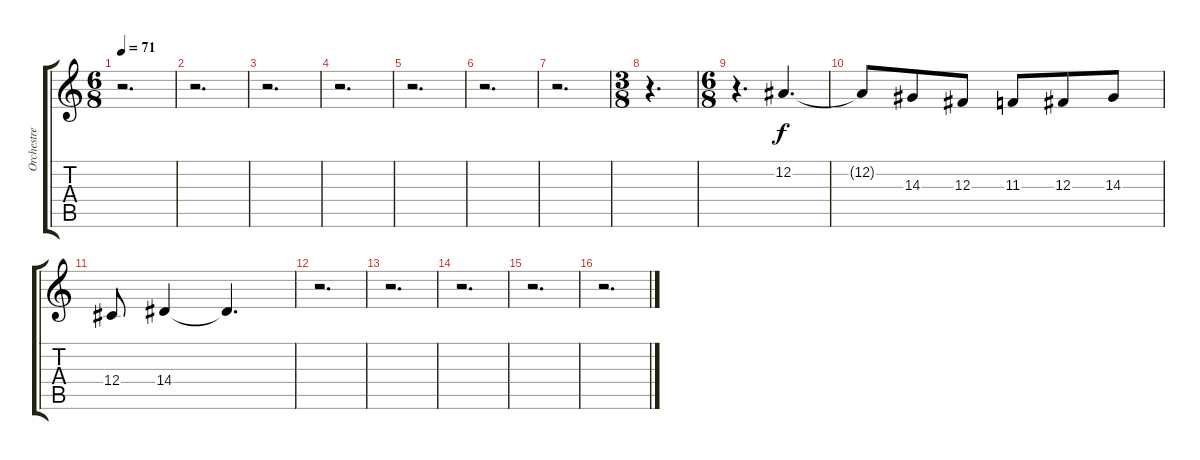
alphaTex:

\track ("Orchestre" "Orchestre") {instrument stringensemble2}
\staff {score tabs}
\tuning (Eb4 Bb3 Gb3 Db3 Ab2 Eb2) {hide}
\ts (6 8)
\tempo 71
\clef g2
\ks c
r.2{d dy f} |
r.2{d} |
r.2{d} |
r.2{d} |
r.2{d} |
r.2{d} |
r.2{d} |
\ts (3 8)
r.4{d} |
\ts (6 8)
r.4{d} 12.2.4{d} |
12.2{t}.8 14.3.8 12.3.8 11.3.8 12.3.8 14.3.8 |
12.4.8 14.4.4 14.4{t}.4{d} |
r.2{d} |
r.2{d} |
r.2{d} |
r.2{d} |
r.2{d}
